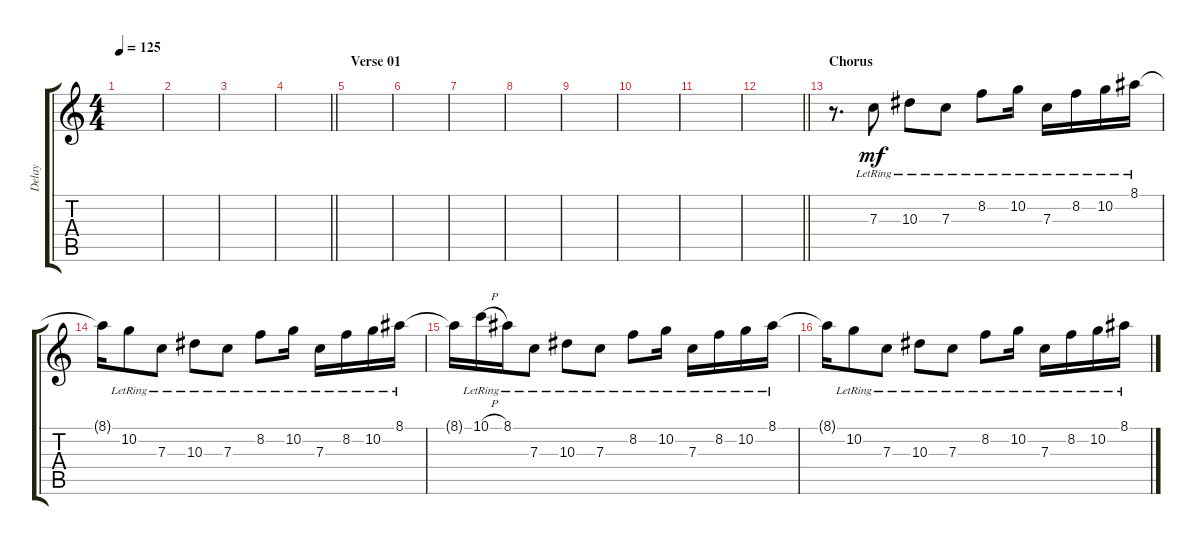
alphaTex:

\track ("Delay" "Delay") {instrument electricguitarclean}
\staff {score tabs}
\tuning (D4 A3 F3 C3 G2 C2) {hide}
\ts (4 4)
\tempo 125
\clef g2
\ks c
|
|
|
\barLineRight lightlight
|
\section ("" "Verse 01")
|
|
|
|
|
|
|
\barLineRight lightlight
|
\section ("" "Chorus")
r.8{d} 7.3{lr}.8{dy mf} 10.3{lr}.8 7.3{lr}.8 8.2{lr}.8 10.2{lr}.16 7.3{lr}.16 8.2{lr}.16 10.2{lr}.16 8.1{lr}.16 |
8.1{t}.16 10.2{lr}.8 7.3{lr}.8 10.3{lr}.8 7.3{lr}.8 8.2{lr}.8 10.2{lr}.16 7.3{lr}.16 8.2{lr}.16 10.2{lr}.16 8.1{lr}.16 |
8.1{t}.16 10.1{h lr}.16 8.1{lr}.16 7.3{lr}.8 10.3{lr}.8 7.3{lr}.8 8.2{lr}.8 10.2{lr}.16 7.3{lr}.16 8.2{lr}.16 10.2{lr}.16 8.1{lr}.16 |
8.1{t}.16 10.2{lr}.8 7.3{lr}.8 10.3{lr}.8 7.3{lr}.8 8.2{lr}.8 10.2{lr}.16 7.3{lr}.16 8.2{lr}.16 10.2{lr}.16 8.1{lr}.16
